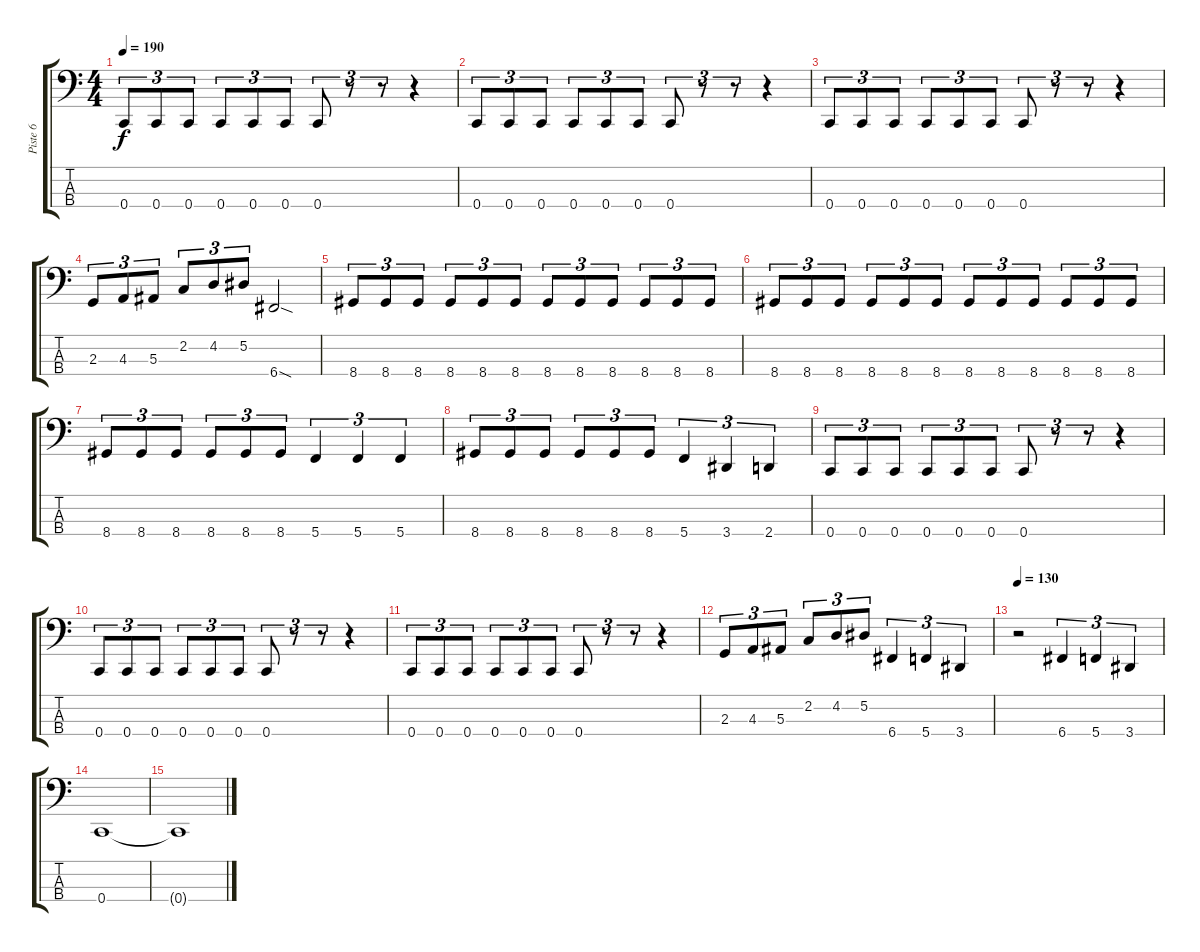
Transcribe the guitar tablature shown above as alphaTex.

\track ("Piste 6" "Piste 6") {instrument electricbassfinger}
\staff {score tabs}
\tuning (Eb2 Bb1 F1 C1) {hide}
\ts (4 4)
\tempo 190
\clef f4
\ks c
0.4.8{tu (3 2) dy f} 0.4.8{tu (3 2)} 0.4.8{tu (3 2)} 0.4.8{tu (3 2)} 0.4.8{tu (3 2)} 0.4.8{tu (3 2)} 0.4.8{tu (3 2)} r.8{tu (3 2)} r.8{tu (3 2)} r.4 |
0.4.8{tu (3 2)} 0.4.8{tu (3 2)} 0.4.8{tu (3 2)} 0.4.8{tu (3 2)} 0.4.8{tu (3 2)} 0.4.8{tu (3 2)} 0.4.8{tu (3 2)} r.8{tu (3 2)} r.8{tu (3 2)} r.4 |
0.4.8{tu (3 2)} 0.4.8{tu (3 2)} 0.4.8{tu (3 2)} 0.4.8{tu (3 2)} 0.4.8{tu (3 2)} 0.4.8{tu (3 2)} 0.4.8{tu (3 2)} r.8{tu (3 2)} r.8{tu (3 2)} r.4 |
2.3.8{tu (3 2)} 4.3.8{tu (3 2)} 5.3.8{tu (3 2)} 2.2.8{tu (3 2)} 4.2.8{tu (3 2)} 5.2.8{tu (3 2)} 6.4{sod}.2 |
8.4.8{tu (3 2)} 8.4.8{tu (3 2)} 8.4.8{tu (3 2)} 8.4.8{tu (3 2)} 8.4.8{tu (3 2)} 8.4.8{tu (3 2)} 8.4.8{tu (3 2)} 8.4.8{tu (3 2)} 8.4.8{tu (3 2)} 8.4.8{tu (3 2)} 8.4.8{tu (3 2)} 8.4.8{tu (3 2)} |
8.4.8{tu (3 2)} 8.4.8{tu (3 2)} 8.4.8{tu (3 2)} 8.4.8{tu (3 2)} 8.4.8{tu (3 2)} 8.4.8{tu (3 2)} 8.4.8{tu (3 2)} 8.4.8{tu (3 2)} 8.4.8{tu (3 2)} 8.4.8{tu (3 2)} 8.4.8{tu (3 2)} 8.4.8{tu (3 2)} |
8.4.8{tu (3 2)} 8.4.8{tu (3 2)} 8.4.8{tu (3 2)} 8.4.8{tu (3 2)} 8.4.8{tu (3 2)} 8.4.8{tu (3 2)} 5.4.4{tu (3 2)} 5.4.4{tu (3 2)} 5.4.4{tu (3 2)} |
8.4.8{tu (3 2)} 8.4.8{tu (3 2)} 8.4.8{tu (3 2)} 8.4.8{tu (3 2)} 8.4.8{tu (3 2)} 8.4.8{tu (3 2)} 5.4.4{tu (3 2)} 3.4.4{tu (3 2)} 2.4.4{tu (3 2)} |
0.4.8{tu (3 2)} 0.4.8{tu (3 2)} 0.4.8{tu (3 2)} 0.4.8{tu (3 2)} 0.4.8{tu (3 2)} 0.4.8{tu (3 2)} 0.4.8{tu (3 2)} r.8{tu (3 2)} r.8{tu (3 2)} r.4 |
0.4.8{tu (3 2)} 0.4.8{tu (3 2)} 0.4.8{tu (3 2)} 0.4.8{tu (3 2)} 0.4.8{tu (3 2)} 0.4.8{tu (3 2)} 0.4.8{tu (3 2)} r.8{tu (3 2)} r.8{tu (3 2)} r.4 |
0.4.8{tu (3 2)} 0.4.8{tu (3 2)} 0.4.8{tu (3 2)} 0.4.8{tu (3 2)} 0.4.8{tu (3 2)} 0.4.8{tu (3 2)} 0.4.8{tu (3 2)} r.8{tu (3 2)} r.8{tu (3 2)} r.4 |
2.3.8{tu (3 2)} 4.3.8{tu (3 2)} 5.3.8{tu (3 2)} 2.2.8{tu (3 2)} 4.2.8{tu (3 2)} 5.2.8{tu (3 2)} 6.4.4{tu (3 2)} 5.4.4{tu (3 2)} 3.4.4{tu (3 2)} |
\tempo 130
r.2 6.4.4{tu (3 2)} 5.4.4{tu (3 2)} 3.4.4{tu (3 2)} |
0.4.1 |
0.4{t}.1
